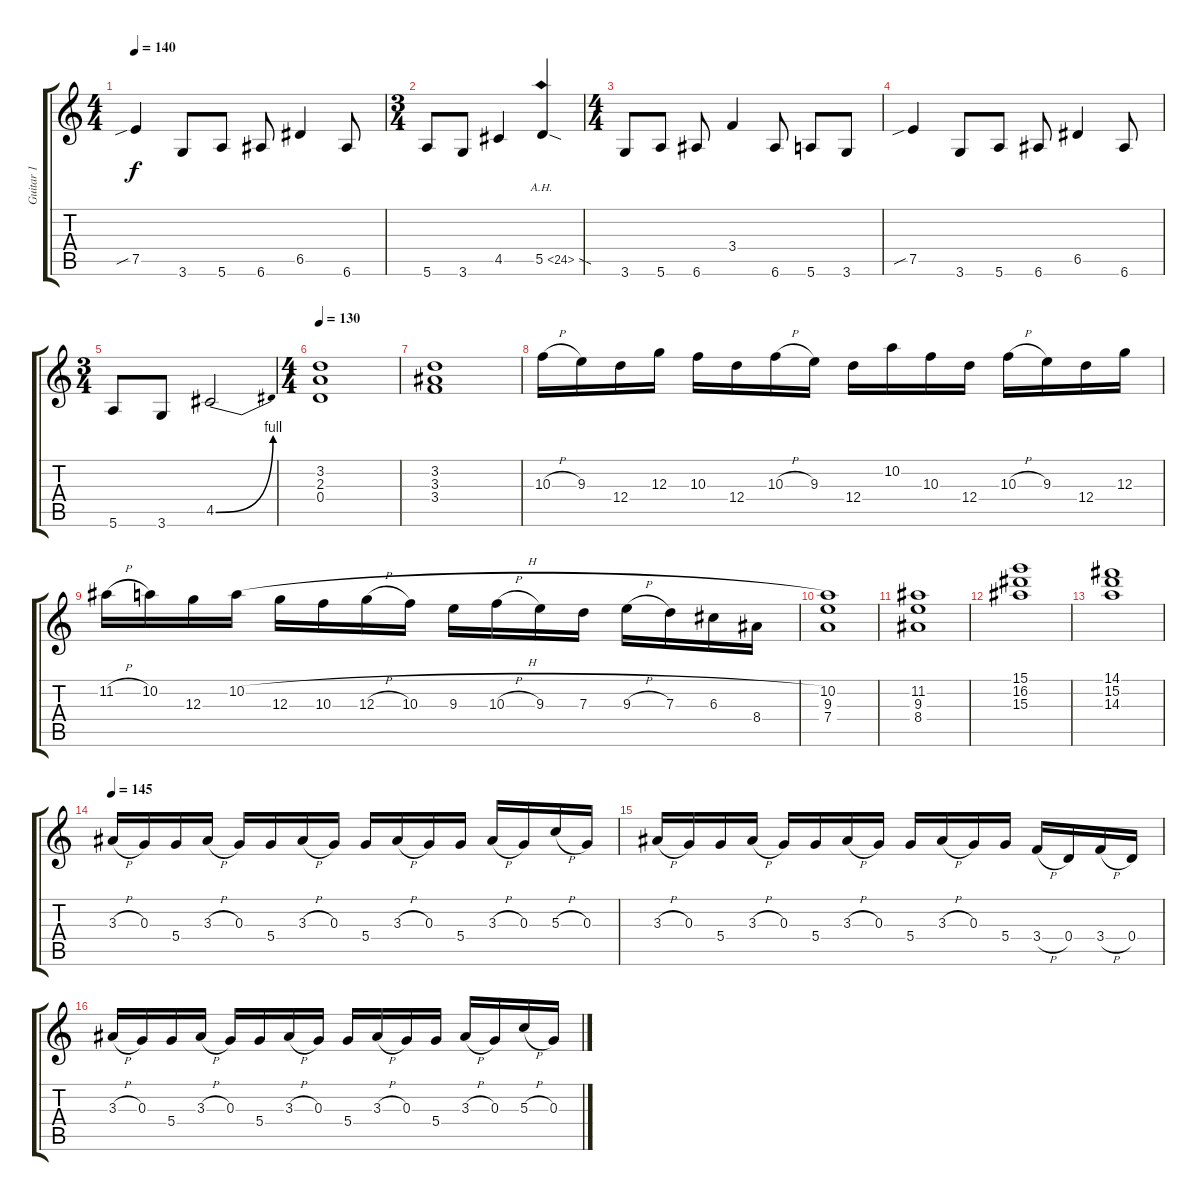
\track ("Guitar 1" "Guitar 1") {instrument distortionguitar}
\staff {score tabs}
\tuning (E4 B3 G3 D3 A2 E2) {hide}
\ts (4 4)
\tempo 140
\clef g2
\ks c
7.5{sib}.4{dy f} 3.6.8 5.6.8 6.6.8 6.5.4 6.6.8 |
\ts (3 4)
5.6.8 3.6.8 4.5.4 5.5{ah 19 sod}.4 |
\ts (4 4)
3.6.8 5.6.8 6.6.8 3.4.4 6.6.8 5.6.8 3.6.8 |
7.5{sib}.4 3.6.8 5.6.8 6.6.8 6.5.4 6.6.8 |
\ts (3 4)
5.6.8 3.6.8 4.5{be (bend 0 0 60 4)}.2 |
\ts (4 4)
\tempo 130
(3.2 2.3 0.4).1 |
(3.2 3.3 3.4).1 |
10.3{h}.16 9.3.16 12.4.16 12.3.16 10.3.16 12.4.16 10.3{h}.16 9.3.16 12.4.16 10.2.16 10.3.16 12.4.16 10.3{h}.16 9.3.16 12.4.16 12.3.16 |
11.2{h}.16 10.2.16 12.3.16 10.2{h}.16 12.3.16 10.3.16 12.3{h}.16 10.3.16 9.3.16 10.3{h}.16 9.3.16 7.3.16 9.3{h}.16 7.3.16 6.3.16 8.4.16 |
(10.2 9.3 7.4).1 |
(11.2 9.3 8.4).1 |
(15.1 16.2 15.3).1 |
(14.1 15.2 14.3).1 |
\tempo 145
3.3{h}.16 0.3.16 5.4.16 3.3{h}.16 0.3.16 5.4.16 3.3{h}.16 0.3.16 5.4.16 3.3{h}.16 0.3.16 5.4.16 3.3{h}.16 0.3.16 5.3{h}.16 0.3.16 |
3.3{h}.16 0.3.16 5.4.16 3.3{h}.16 0.3.16 5.4.16 3.3{h}.16 0.3.16 5.4.16 3.3{h}.16 0.3.16 5.4.16 3.4{h}.16 0.4.16 3.4{h}.16 0.4.16 |
3.3{h}.16 0.3.16 5.4.16 3.3{h}.16 0.3.16 5.4.16 3.3{h}.16 0.3.16 5.4.16 3.3{h}.16 0.3.16 5.4.16 3.3{h}.16 0.3.16 5.3{h}.16 0.3.16
